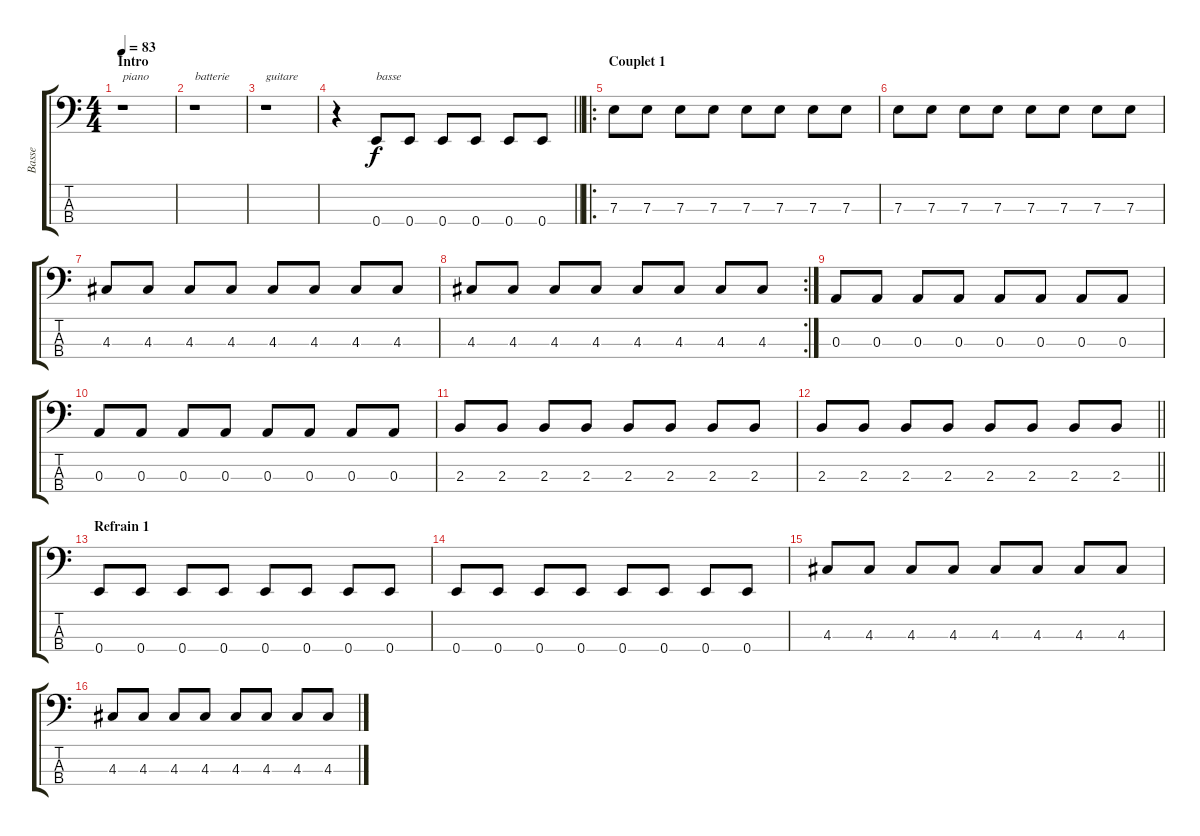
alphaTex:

\track ("Basse" "Basse") {instrument electricbassfinger}
\staff {score tabs}
\tuning (G2 D2 A1 E1) {hide}
\ts (4 4)
\section ("" "Intro")
\tempo 83
\clef f4
\ks c
r.1{txt "piano" dy f instrument electricbassfinger} |
r.1{txt "batterie"} |
r.1{txt "guitare"} |
\barLineRight lightlight
r.4 0.4.8{txt "basse"} 0.4.8 0.4.8 0.4.8 0.4.8 0.4.8 |
\ro
\section ("" "Couplet 1")
7.3.8 7.3.8 7.3.8 7.3.8 7.3.8 7.3.8 7.3.8 7.3.8 |
7.3.8 7.3.8 7.3.8 7.3.8 7.3.8 7.3.8 7.3.8 7.3.8 |
4.3.8 4.3.8 4.3.8 4.3.8 4.3.8 4.3.8 4.3.8 4.3.8 |
\rc 2
4.3.8 4.3.8 4.3.8 4.3.8 4.3.8 4.3.8 4.3.8 4.3.8 |
0.3.8 0.3.8 0.3.8 0.3.8 0.3.8 0.3.8 0.3.8 0.3.8 |
0.3.8 0.3.8 0.3.8 0.3.8 0.3.8 0.3.8 0.3.8 0.3.8 |
2.3.8 2.3.8 2.3.8 2.3.8 2.3.8 2.3.8 2.3.8 2.3.8 |
\barLineRight lightlight
2.3.8 2.3.8 2.3.8 2.3.8 2.3.8 2.3.8 2.3.8 2.3.8 |
\section ("" "Refrain 1")
0.4.8 0.4.8 0.4.8 0.4.8 0.4.8 0.4.8 0.4.8 0.4.8 |
0.4.8 0.4.8 0.4.8 0.4.8 0.4.8 0.4.8 0.4.8 0.4.8 |
4.3.8 4.3.8 4.3.8 4.3.8 4.3.8 4.3.8 4.3.8 4.3.8 |
4.3.8 4.3.8 4.3.8 4.3.8 4.3.8 4.3.8 4.3.8 4.3.8
